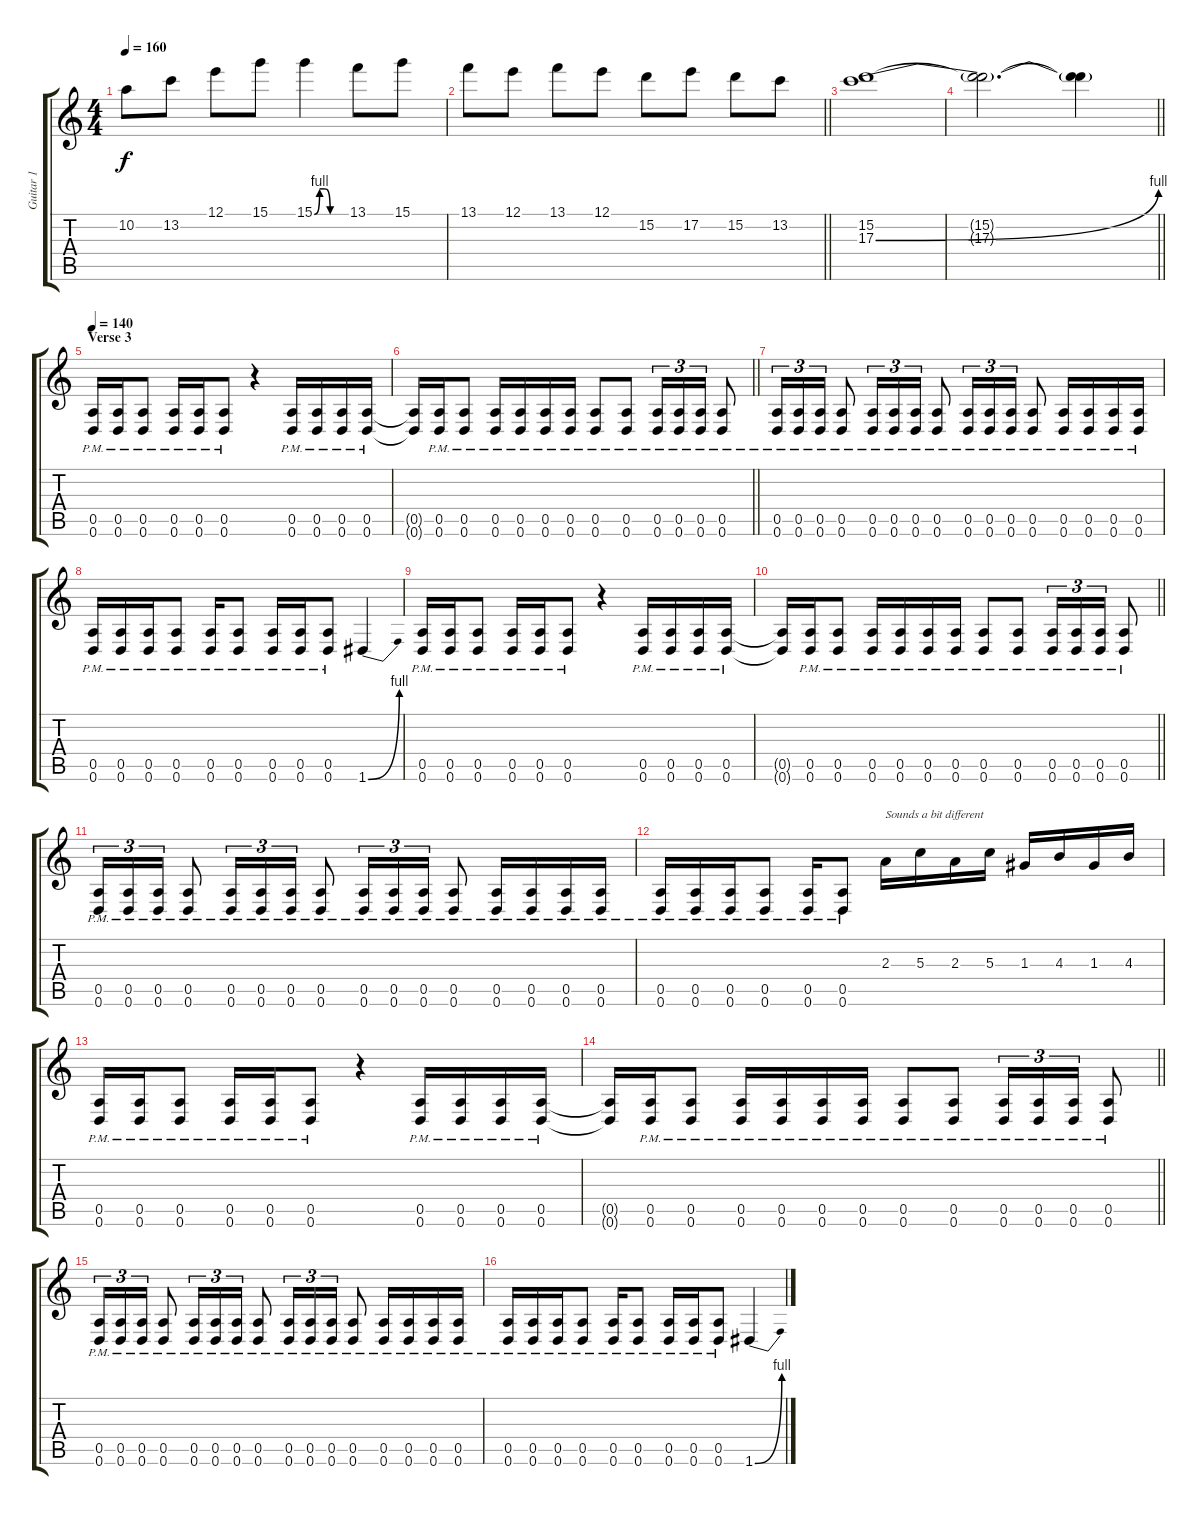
\track ("Guitar 1" "Guitar 1") {instrument distortionguitar}
\staff {score tabs}
\tuning (E4 B3 G3 D3 A2 D2) {hide}
\ts (4 4)
\tempo 160
\clef g2
\ks c
10.2.8{dy f} 13.2.8 12.1.8 15.1.8 15.1{be (custom 0 0 10 4 20 4 30 0 60 0)}.4 13.1.8 15.1.8 |
\barLineRight lightlight
13.1.8 12.1.8 13.1.8 12.1.8 15.2.8 17.2.8 15.2.8 13.2.8 |
(15.2 17.3{be (bend 0 0 60 4)}).1 |
\barLineRight lightlight
(15.2{t} 17.3{t}).2{d} (15.2{t} 17.3{t}).4{volume 0} |
\section ("" "Verse 3")
\tempo 140
(0.5{pm} 0.6{pm}).16{volume 13} (0.5{pm} 0.6{pm}).16{volume 13} (0.5{pm} 0.6{pm}).8{volume 13} (0.5{pm} 0.6{pm}).16 (0.5{pm} 0.6{pm}).16 (0.5{pm} 0.6{pm}).8 r.4 (0.5{pm} 0.6{pm}).16 (0.5{pm} 0.6{pm}).16 (0.5{pm} 0.6{pm}).16 (0.5{pm} 0.6{pm}).16 |
\barLineRight lightlight
(0.5{t} 0.6{t}).16 (0.5{pm} 0.6{pm}).16 (0.5{pm} 0.6{pm}).8 (0.5{pm} 0.6{pm}).16 (0.5{pm} 0.6{pm}).16 (0.5{pm} 0.6{pm}).16 (0.5{pm} 0.6{pm}).16 (0.5{pm} 0.6{pm}).8 (0.5{pm} 0.6{pm}).8 (0.5{pm} 0.6{pm}).16{tu (3 2)} (0.5{pm} 0.6{pm}).16{tu (3 2)} (0.5{pm} 0.6{pm}).16{tu (3 2)} (0.5{pm} 0.6{pm}).8 |
(0.5{pm} 0.6{pm}).16{tu (3 2)} (0.5{pm} 0.6{pm}).16{tu (3 2)} (0.5{pm} 0.6{pm}).16{tu (3 2)} (0.5{pm} 0.6{pm}).8 (0.5{pm} 0.6{pm}).16{tu (3 2)} (0.5{pm} 0.6{pm}).16{tu (3 2)} (0.5{pm} 0.6{pm}).16{tu (3 2)} (0.5{pm} 0.6{pm}).8 (0.5{pm} 0.6{pm}).16{tu (3 2)} (0.5{pm} 0.6{pm}).16{tu (3 2)} (0.5{pm} 0.6{pm}).16{tu (3 2)} (0.5{pm} 0.6{pm}).8 (0.5{pm} 0.6{pm}).16 (0.5{pm} 0.6{pm}).16 (0.5{pm} 0.6{pm}).16 (0.5{pm} 0.6{pm}).16 |
(0.5{pm} 0.6{pm}).16 (0.5{pm} 0.6{pm}).16 (0.5{pm} 0.6{pm}).16 (0.5{pm} 0.6{pm}).8 (0.5{pm} 0.6{pm}).16 (0.5{pm} 0.6{pm}).8 (0.5{pm} 0.6{pm}).16 (0.5{pm} 0.6{pm}).16 (0.5{pm} 0.6{pm}).8 1.6{be (bend 0 0 60 4)}.4 |
(0.5{pm} 0.6{pm}).16 (0.5{pm} 0.6{pm}).16 (0.5{pm} 0.6{pm}).8 (0.5{pm} 0.6{pm}).16 (0.5{pm} 0.6{pm}).16 (0.5{pm} 0.6{pm}).8 r.4 (0.5{pm} 0.6{pm}).16 (0.5{pm} 0.6{pm}).16 (0.5{pm} 0.6{pm}).16 (0.5{pm} 0.6{pm}).16 |
\barLineRight lightlight
(0.5{t} 0.6{t}).16 (0.5{pm} 0.6{pm}).16 (0.5{pm} 0.6{pm}).8 (0.5{pm} 0.6{pm}).16 (0.5{pm} 0.6{pm}).16 (0.5{pm} 0.6{pm}).16 (0.5{pm} 0.6{pm}).16 (0.5{pm} 0.6{pm}).8 (0.5{pm} 0.6{pm}).8 (0.5{pm} 0.6{pm}).16{tu (3 2)} (0.5{pm} 0.6{pm}).16{tu (3 2)} (0.5{pm} 0.6{pm}).16{tu (3 2)} (0.5{pm} 0.6{pm}).8 |
(0.5{pm} 0.6{pm}).16{tu (3 2)} (0.5{pm} 0.6{pm}).16{tu (3 2)} (0.5{pm} 0.6{pm}).16{tu (3 2)} (0.5{pm} 0.6{pm}).8 (0.5{pm} 0.6{pm}).16{tu (3 2)} (0.5{pm} 0.6{pm}).16{tu (3 2)} (0.5{pm} 0.6{pm}).16{tu (3 2)} (0.5{pm} 0.6{pm}).8 (0.5{pm} 0.6{pm}).16{tu (3 2)} (0.5{pm} 0.6{pm}).16{tu (3 2)} (0.5{pm} 0.6{pm}).16{tu (3 2)} (0.5{pm} 0.6{pm}).8 (0.5{pm} 0.6{pm}).16 (0.5{pm} 0.6{pm}).16 (0.5{pm} 0.6{pm}).16 (0.5{pm} 0.6{pm}).16 |
(0.5{pm} 0.6{pm}).16 (0.5{pm} 0.6{pm}).16 (0.5{pm} 0.6{pm}).16 (0.5{pm} 0.6{pm}).8 (0.5{pm} 0.6{pm}).16 (0.5{pm} 0.6{pm}).8 2.3.16{txt "Sounds a bit different"} 5.3.16 2.3.16 5.3.16 1.3.16 4.3.16 1.3.16 4.3.16 |
(0.5{pm} 0.6{pm}).16 (0.5{pm} 0.6{pm}).16 (0.5{pm} 0.6{pm}).8 (0.5{pm} 0.6{pm}).16 (0.5{pm} 0.6{pm}).16 (0.5{pm} 0.6{pm}).8 r.4 (0.5{pm} 0.6{pm}).16 (0.5{pm} 0.6{pm}).16 (0.5{pm} 0.6{pm}).16 (0.5{pm} 0.6{pm}).16 |
\barLineRight lightlight
(0.5{t} 0.6{t}).16 (0.5{pm} 0.6{pm}).16 (0.5{pm} 0.6{pm}).8 (0.5{pm} 0.6{pm}).16 (0.5{pm} 0.6{pm}).16 (0.5{pm} 0.6{pm}).16 (0.5{pm} 0.6{pm}).16 (0.5{pm} 0.6{pm}).8 (0.5{pm} 0.6{pm}).8 (0.5{pm} 0.6{pm}).16{tu (3 2)} (0.5{pm} 0.6{pm}).16{tu (3 2)} (0.5{pm} 0.6{pm}).16{tu (3 2)} (0.5{pm} 0.6{pm}).8 |
(0.5{pm} 0.6{pm}).16{tu (3 2)} (0.5{pm} 0.6{pm}).16{tu (3 2)} (0.5{pm} 0.6{pm}).16{tu (3 2)} (0.5{pm} 0.6{pm}).8 (0.5{pm} 0.6{pm}).16{tu (3 2)} (0.5{pm} 0.6{pm}).16{tu (3 2)} (0.5{pm} 0.6{pm}).16{tu (3 2)} (0.5{pm} 0.6{pm}).8 (0.5{pm} 0.6{pm}).16{tu (3 2)} (0.5{pm} 0.6{pm}).16{tu (3 2)} (0.5{pm} 0.6{pm}).16{tu (3 2)} (0.5{pm} 0.6{pm}).8 (0.5{pm} 0.6{pm}).16 (0.5{pm} 0.6{pm}).16 (0.5{pm} 0.6{pm}).16 (0.5{pm} 0.6{pm}).16 |
(0.5{pm} 0.6{pm}).16 (0.5{pm} 0.6{pm}).16 (0.5{pm} 0.6{pm}).16 (0.5{pm} 0.6{pm}).8 (0.5{pm} 0.6{pm}).16 (0.5{pm} 0.6{pm}).8 (0.5{pm} 0.6{pm}).16 (0.5{pm} 0.6{pm}).16 (0.5{pm} 0.6{pm}).8 1.6{be (bend 0 0 60 4)}.4
